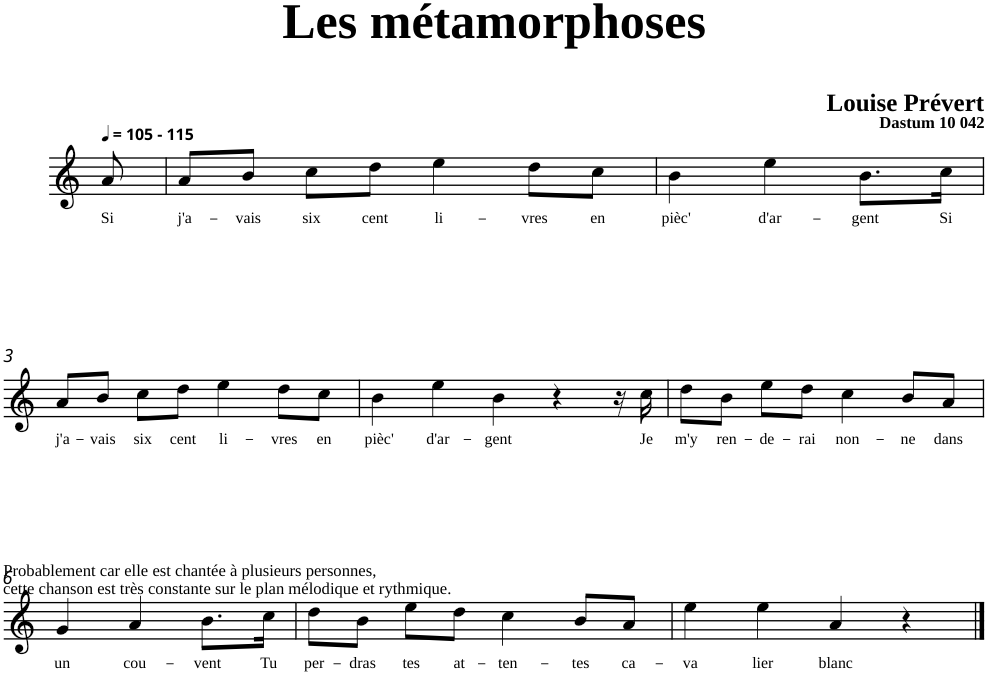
**kern	**text
*part1	*part1
*staff1	*staff1
*clefG2	*
*k[]	*
=	=
!LO:TX:a:B:t=- 115	!
!	!LO:LY:b
8a/	Si
=1	=1
!	!LO:LY:b
8a/L	j'a-
!	!LO:LY:b
8b/J	-vais
!	!LO:LY:b
8cc\L	six
!	!LO:LY:b
8dd\J	cent
!	!LO:LY:b
4ee\	li-
!	!LO:LY:b
8dd\L	-vres
!	!LO:LY:b
8cc\J	en
=2	=2
!	!LO:LY:b
4b\	pièc'
!	!LO:LY:b
4ee\	d'ar-
!	!LO:LY:b
8.b\L	-gent
!	!LO:LY:b
16cc\Jk	Si
!!LO:LB:g=z
=3	=3
!	!LO:LY:b
8a/L	j'a-
!	!LO:LY:b
8b/J	-vais
!	!LO:LY:b
8cc\L	six
!	!LO:LY:b
8dd\J	cent
!	!LO:LY:b
4ee\	li-
!	!LO:LY:b
8dd\L	-vres
!	!LO:LY:b
8cc\J	en
=4	=4
!	!LO:LY:b
4b\	pièc'
!	!LO:LY:b
4ee\	d'ar-
!	!LO:LY:b
4b\	-gent
4r	.
16r	.
!	!LO:LY:b
16cc\	Je
=5	=5
!	!LO:LY:b
8dd\L	m'y
!	!LO:LY:b
8b\J	ren-
!	!LO:LY:b
8ee\L	-de-
!	!LO:LY:b
8dd\J	-rai
!	!LO:LY:b
4cc\	non-
!	!LO:LY:b
8b/L	-ne
!	!LO:LY:b
8a/J	dans
!!LO:LB:g=z
=6	=6
!	!LO:LY:b
4g/	un
!	!LO:LY:b
4a/	cou-
!	!LO:LY:b
8.b\L	-vent
!	!LO:LY:b
16cc\Jk	Tu
=7	=7
!	!LO:LY:b
8dd\L	per-
!	!LO:LY:b
8b\J	-dras
!	!LO:LY:b
8ee\L	tes
!	!LO:LY:b
8dd\J	at-
!	!LO:LY:b
4cc\	-ten-
!	!LO:LY:b
8b/L	-tes
!	!LO:LY:b
8a/J	ca-
=8	=8
!	!LO:LY:b
4ee\	-va
!	!LO:LY:b
4ee\	lier
!	!LO:LY:b
4a/	blanc
4r	.
==	==
*-	*-
